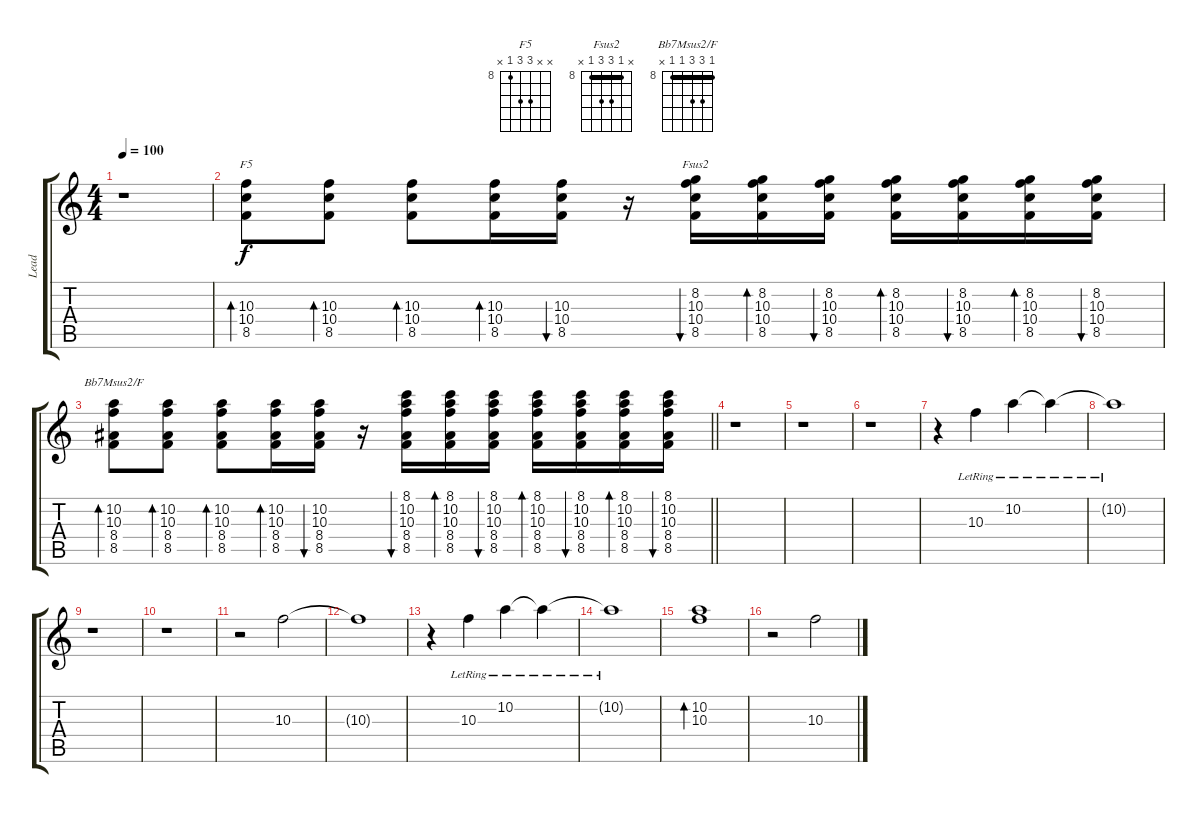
\track ("Lead " "Lead ") {instrument overdrivenguitar}
\staff {score tabs}
\tuning (E4 B3 G3 D3 A2 E2) {hide}
\chord ("F5" x x 10 10 8 x) {firstfret 8}
\chord ("Fsus2" x 8 10 10 8 x) {firstfret 8 barre 8}
\chord ("Bb7Msus2/F" 8 10 10 8 8 x) {firstfret 8 barre 8}
\ts (4 4)
\tempo 100
\clef g2
\ks c
r.1{dy f instrument overdrivenguitar} |
(10.3 10.4 8.5).8{bd 30 ch "F5"} (10.3 10.4 8.5).8{bd 30} (10.3 10.4 8.5).8{bd 30} (10.3 10.4 8.5).16{bd 30} (10.3 10.4 8.5).16{bu 30} r.16 (8.2 10.3 10.4 8.5).16{bu 30 ch "Fsus2"} (8.2 10.3 10.4 8.5).16{bd 30} (8.2 10.3 10.4 8.5).16{bu 30} (8.2 10.3 10.4 8.5).16{bd 30} (8.2 10.3 10.4 8.5).16{bu 30} (8.2 10.3 10.4 8.5).16{bd 30} (8.2 10.3 10.4 8.5).16{bu 30} |
\barLineRight lightlight
(10.2 10.3 8.4 8.5).8{bd 30 ch "Bb7Msus2/F"} (10.2 10.3 8.4 8.5).8{bd 30} (10.2 10.3 8.4 8.5).8{bd 30} (10.2 10.3 8.4 8.5).16{bd 30} (10.2 10.3 8.4 8.5).16{bu 30} r.16 (8.1 10.2 10.3 8.4 8.5).16{bu 30} (8.1 10.2 10.3 8.4 8.5).16{bd 30} (8.1 10.2 10.3 8.4 8.5).16{bu 30} (8.1 10.2 10.3 8.4 8.5).16{bd 30} (8.1 10.2 10.3 8.4 8.5).16{bu 30} (8.1 10.2 10.3 8.4 8.5).16{bd 30} (8.1 10.2 10.3 8.4 8.5).16{bu 30} |
r.1 |
r.1 |
r.1 |
r.4 10.3{lr}.4 10.2{lr}.4 10.2{lr t}.4 |
10.2{lr t}.1 |
r.1 |
r.1 |
r.2 10.3.2 |
10.3{t}.1 |
r.4 10.3{lr}.4 10.2{lr}.4 10.2{lr t}.4 |
10.2{lr t}.1 |
(10.2 10.3).1{bd 30} |
r.2 10.3.2
